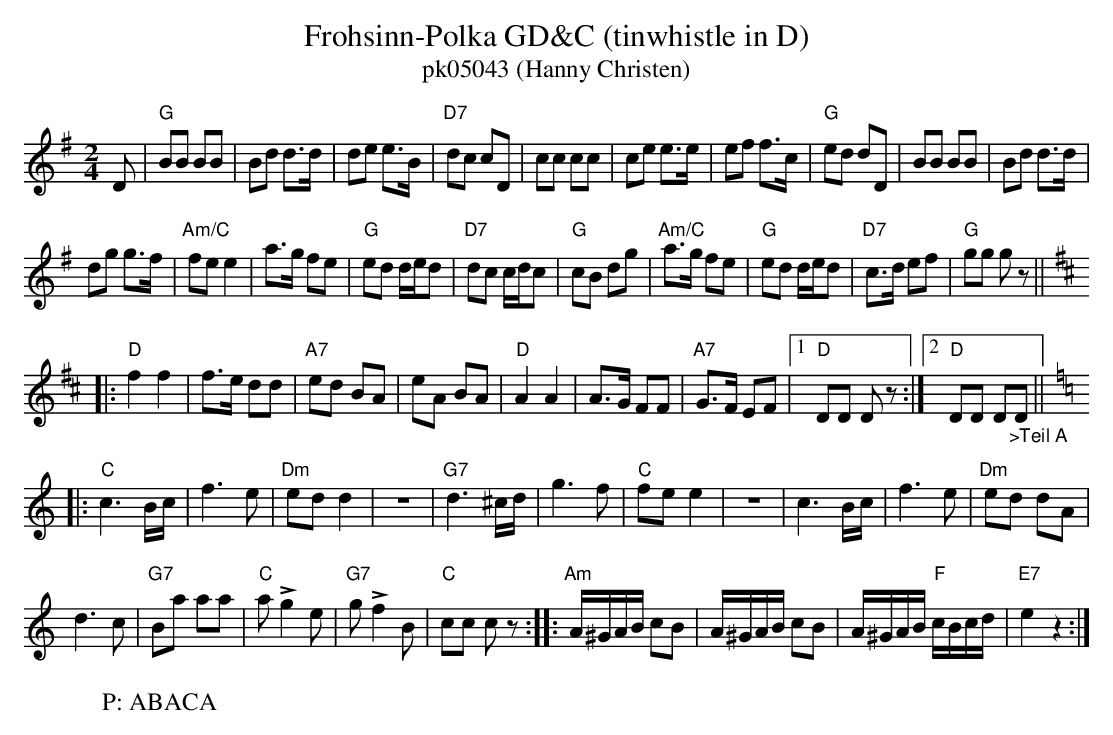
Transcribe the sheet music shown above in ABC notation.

X:1
T:Frohsinn-Polka GD&C (tinwhistle in D)
T:pk05043 (Hanny Christen)
M:2/4
L:1/8
K:G %%MIDI gchordon
D|"G"BB BB | Bd d>d | de e>B | "D7"dc cD | cc cc | ce e>e | ef f>c | "G"ed dD | BB BB | Bd d>d |
dg g>f | "Am/C"fee2 | a>g fe | "G"ed d/2e/2d | "D7"dc c/2d/2c | "G"cB dg | "Am/C"a>g fe | "G"ed d/2e/2d | "D7"c>d ef | "G"gg gz ||
[K:Dmaj] |:
"D"f2f2 | f>e dd | "A7"ed BA | eA BA | "D"A2A2 | A>G FF | "A7"G>F EF |1 "D"DD Dz :|2 "D"DD D"_>Teil A"D || [K:Cmaj]
|: "C"c3B/2c/2 | f3e | "Dm"edd2 | z4 | "G7"d3^c/2d/2 | g3f | "C"fee2 | z4 | c3B/2c/2 | f3e | "Dm"ed dA |
d3c | "G7"Ba aa | "C"a!>!g2e | "G7"g!>!f2B | "C"cc cz :: [L:1/16] "Am"A^GAB c2B2 | A^GAB c2B2 | A^GAB "F"cBcd | "E7"e4z4 :|
W:P: ABACA
